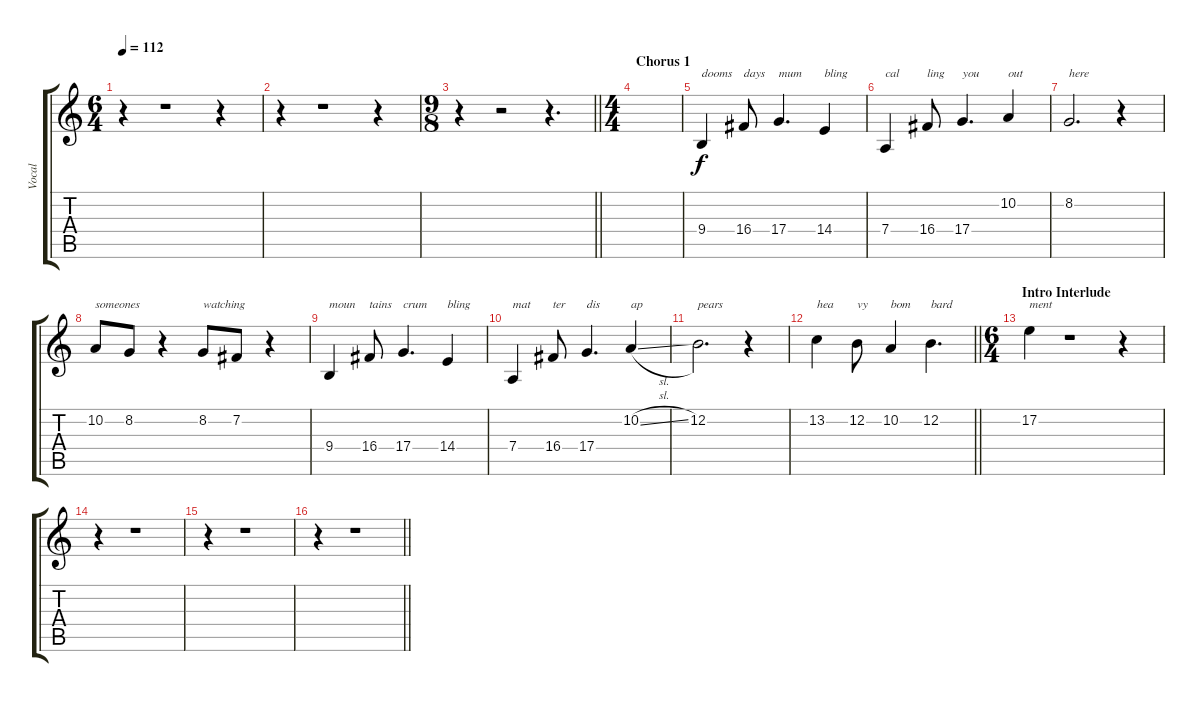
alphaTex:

\track ("Vocal" "Vocal") {instrument tenorsax}
\staff {score tabs}
\tuning (E4 B3 G3 D3 A2 E2) {hide}
\ts (6 4)
\tempo 112
\clef g2
\ks c
r.4{dy f} r.1 r.4 |
r.4 r.1 r.4 |
\ts (9 8)
\barLineRight lightlight
r.4 r.2 r.4{d} |
\ts (4 4)
\section ("" "Chorus 1")
|
9.4.4{txt "dooms"} 16.4.8{txt "days"} 17.4.4{d txt "mum"} 14.4.4{txt "bling"} |
7.4.4{txt "cal"} 16.4.8{txt "ling"} 17.4.4{d txt "you"} 10.2.4{txt "out"} |
8.2.2{d txt "here"} r.4 |
10.2.8{txt "someones"} 8.2.8 r.4 8.2.8{txt "watching"} 7.2.8 r.4 |
9.4.4{txt "moun"} 16.4.8{txt "tains"} 17.4.4{d txt "crum"} 14.4.4{txt "bling"} |
7.4.4{txt "mat"} 16.4.8{txt "ter"} 17.4.4{d txt "dis"} 10.2{sl}.4{txt "ap"} |
12.2.2{d txt "pears"} r.4 |
\barLineRight lightlight
13.2.4{txt "hea"} 12.2.8{txt "vy"} 10.2.4{txt "bom"} 12.2.4{d txt "bard"} |
\ts (6 4)
\section ("" "Intro Interlude")
17.2.4{txt "ment"} r.1 r.4 |
r.4 r.1 |
r.4 r.1 |
\barLineRight lightlight
r.4 r.1
